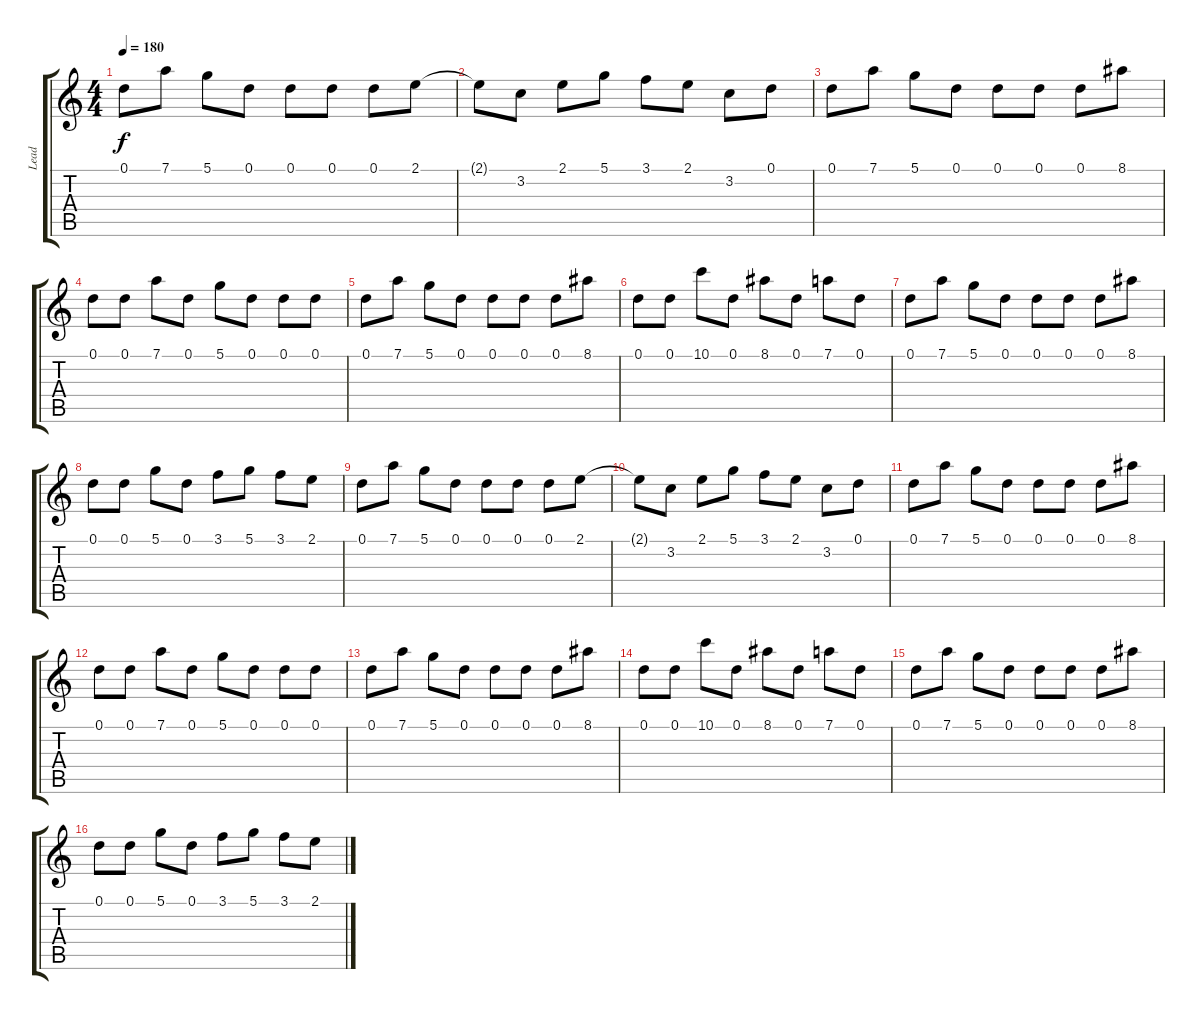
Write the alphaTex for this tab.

\track ("Lead" "Lead") {instrument distortionguitar}
\staff {score tabs}
\tuning (D4 A3 F3 C3 G2 D2) {hide}
\ts (4 4)
\tempo 180
\clef g2
\ks c
0.1.8{dy f} 7.1.8 5.1.8 0.1.8 0.1.8 0.1.8 0.1.8 2.1.8 |
2.1{t}.8 3.2.8 2.1.8 5.1.8 3.1.8 2.1.8 3.2.8 0.1.8 |
0.1.8 7.1.8 5.1.8 0.1.8 0.1.8 0.1.8 0.1.8 8.1.8 |
0.1.8 0.1.8 7.1.8 0.1.8 5.1.8 0.1.8 0.1.8 0.1.8 |
0.1.8 7.1.8 5.1.8 0.1.8 0.1.8 0.1.8 0.1.8 8.1.8 |
0.1.8 0.1.8 10.1.8 0.1.8 8.1.8 0.1.8 7.1.8 0.1.8 |
0.1.8 7.1.8 5.1.8 0.1.8 0.1.8 0.1.8 0.1.8 8.1.8 |
0.1.8 0.1.8 5.1.8 0.1.8 3.1.8 5.1.8 3.1.8 2.1.8 |
0.1.8 7.1.8 5.1.8 0.1.8 0.1.8 0.1.8 0.1.8 2.1.8 |
2.1{t}.8 3.2.8 2.1.8 5.1.8 3.1.8 2.1.8 3.2.8 0.1.8 |
0.1.8 7.1.8 5.1.8 0.1.8 0.1.8 0.1.8 0.1.8 8.1.8 |
0.1.8 0.1.8 7.1.8 0.1.8 5.1.8 0.1.8 0.1.8 0.1.8 |
0.1.8 7.1.8 5.1.8 0.1.8 0.1.8 0.1.8 0.1.8 8.1.8 |
0.1.8 0.1.8 10.1.8 0.1.8 8.1.8 0.1.8 7.1.8 0.1.8 |
0.1.8 7.1.8 5.1.8 0.1.8 0.1.8 0.1.8 0.1.8 8.1.8 |
0.1.8 0.1.8 5.1.8 0.1.8 3.1.8 5.1.8 3.1.8 2.1.8
